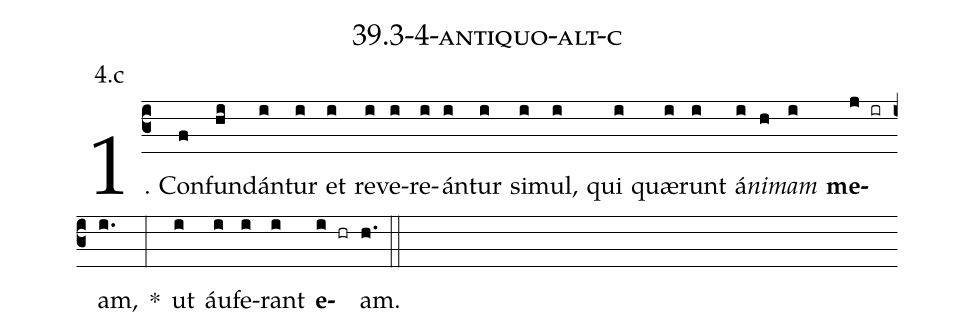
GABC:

name: 39.3-4-antiquo-alt-c;
annotation: 4.c;
%%
(c3)1. Con(f)fun(hi)dán(i)tur(i) et(i) re(i)ve(i)re(i)án(i)tur(i) si(i)mul,(i) qui(i) quæ(i)runt(i) á(i)<i>ni</i>(h)<i>mam</i>(i) <b>me</b>(j ir)am,(i.) *(:) ut(i) áu(i)fe(i)rant(i) <b>e</b>(i hr)am.(h.) (::)


%E(i) u(i) o(i) u(i) a(i) e.(h.) (::)
